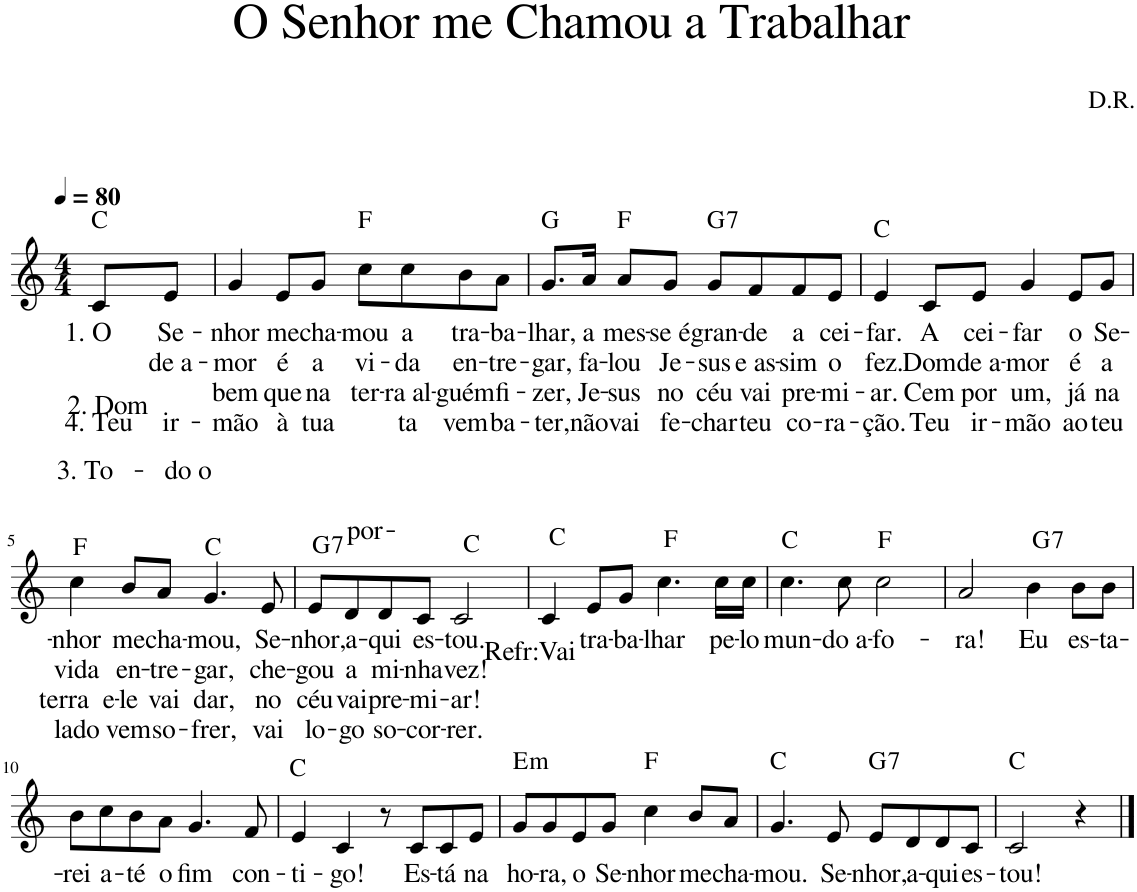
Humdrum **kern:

**kern	**text	**text	**text	**text	**harte
*part1	*part1	*part1	*part1	*part1	*part1
*staff1	*staff1	*staff1	*staff1	*staff1	*
*I"Voz	*	*	*	*	*
*I'Vo.	*	*	*	*	*
*clefG2	*	*	*	*	*
*k[]	*	*	*	*	*
*M4/4	*	*	*	*	*
*MM80	*	*	*	*	*
=1	=1	=1	=1	=1	=1
!	!LO:LY:b	!LO:LY:b	!LO:LY:b	!LO:LY:b	!
8c/L	1. O	2. Dom	3. To-	4. Teu	C:maj
!	!LO:LY:b	!LO:LY:b	!LO:LY:b	!LO:LY:b	!
8e/J	Se-	de a-	-do o	ir-	.
=2	=2	=2	=2	=2	=2
!	!LO:LY:b	!LO:LY:b	!LO:LY:b	!LO:LY:b	!
4g/	-nhor	-mor	bem	-mão	.
!	!LO:LY:b	!LO:LY:b	!LO:LY:b	!LO:LY:b	!
8e/L	me	é	que	à	.
!	!LO:LY:b	!LO:LY:b	!LO:LY:b	!LO:LY:b	!
8g/J	cha-	a	na	tua	.
!	!LO:LY:b	!LO:LY:b	!LO:LY:b	!LO:LY:b	!
8cc\L	-mou	vi-	ter-	por-	F:maj
!	!LO:LY:b	!LO:LY:b	!LO:LY:b	!LO:LY:b	!
8cc\	a	-da	-ra al-	-ta	.
!	!LO:LY:b	!LO:LY:b	!LO:LY:b	!LO:LY:b	!
8b\	tra-	en-	-guém	vem	.
!	!LO:LY:b	!LO:LY:b	!LO:LY:b	!LO:LY:b	!
8a\J	-ba-	-tre-	fi-	ba-	.
=3	=3	=3	=3	=3	=3
!	!LO:LY:b	!LO:LY:b	!LO:LY:b	!LO:LY:b	!
8.g/L	-lhar,	-gar,	-zer,	-ter,	G:maj
!	!LO:LY:b	!LO:LY:b	!LO:LY:b	!LO:LY:b	!
16a/Jk	a	fa-	Je-	não	.
!	!LO:LY:b	!LO:LY:b	!LO:LY:b	!LO:LY:b	!
8a/L	mes-	-lou	-sus	vai	F:maj
!	!LO:LY:b	!LO:LY:b	!LO:LY:b	!LO:LY:b	!
8g/J	-se é	Je-	no	fe-	.
!	!LO:LY:b	!LO:LY:b	!LO:LY:b	!LO:LY:b	!LO:H:kt=7
8g/L	gran-	-sus	céu	-char	G:7
!	!LO:LY:b	!LO:LY:b	!LO:LY:b	!LO:LY:b	!
8f/	-de	e as-	vai	teu	.
!	!LO:LY:b	!LO:LY:b	!LO:LY:b	!LO:LY:b	!
8f/	a	-sim	pre-	co-	.
!	!LO:LY:b	!LO:LY:b	!LO:LY:b	!LO:LY:b	!
8e/J	cei-	o	-mi-	-ra-	.
=4	=4	=4	=4	=4	=4
!	!LO:LY:b	!LO:LY:b	!LO:LY:b	!LO:LY:b	!
4e/	-far.	fez.	-ar.	-ção.	C:maj
!	!LO:LY:b	!LO:LY:b	!LO:LY:b	!LO:LY:b	!
8c/L	A	Dom	Cem	Teu	.
!	!LO:LY:b	!LO:LY:b	!LO:LY:b	!LO:LY:b	!
8e/J	cei-	de a-	por	ir-	.
!	!LO:LY:b	!LO:LY:b	!LO:LY:b	!LO:LY:b	!
4g/	-far	-mor	um,	-mão	.
!	!LO:LY:b	!LO:LY:b	!LO:LY:b	!LO:LY:b	!
8e/L	o	é	já	ao	.
!	!LO:LY:b	!LO:LY:b	!LO:LY:b	!LO:LY:b	!
8g/J	Se-	a	na	teu	.
!!LO:LB:g=z
=5	=5	=5	=5	=5	=5
!	!LO:LY:b	!LO:LY:b	!LO:LY:b	!LO:LY:b	!
4cc\	-nhor	vida	terra e-	lado	F:maj
!	!LO:LY:b	!LO:LY:b	!LO:LY:b	!LO:LY:b	!
8b/L	me	en-	-le	vem	.
!	!LO:LY:b	!LO:LY:b	!LO:LY:b	!LO:LY:b	!
8a/J	cha-	-tre-	vai	so-	.
!	!LO:LY:b	!LO:LY:b	!LO:LY:b	!LO:LY:b	!
4.g/	-mou,	-gar,	dar,	-frer,	C:maj
!	!LO:LY:b	!LO:LY:b	!LO:LY:b	!LO:LY:b	!
8e/	Se-	che-	no	vai	.
=6	=6	=6	=6	=6	=6
!	!LO:LY:b	!LO:LY:b	!LO:LY:b	!LO:LY:b	!LO:H:kt=7
8e/L	-nhor,	-gou	céu	lo-	G:7
!	!LO:LY:b	!LO:LY:b	!LO:LY:b	!LO:LY:b	!
8d/	a-	a	vai	-go	.
!	!LO:LY:b	!LO:LY:b	!LO:LY:b	!LO:LY:b	!
8d/	-qui	mi-	pre-	so-	.
!	!LO:LY:b	!LO:LY:b	!LO:LY:b	!LO:LY:b	!
8c/J	es-	-nha	-mi-	-cor-	.
!	!LO:LY:b	!LO:LY:b	!LO:LY:b	!LO:LY:b	!
2c/	-tou.	vez!	-ar!	-rer.	C:maj
=7	=7	=7	=7	=7	=7
!	!LO:LY:b	!	!	!	!
4c/	Refr:Vai	.	.	.	C:maj
!	!LO:LY:b	!	!	!	!
8e/L	tra-	.	.	.	.
!	!LO:LY:b	!	!	!	!
8g/J	-ba-	.	.	.	.
!	!LO:LY:b	!	!	!	!
4.cc\	-lhar	.	.	.	F:maj
!	!LO:LY:b	!	!	!	!
16cc\LL	pe-	.	.	.	.
!	!LO:LY:b	!	!	!	!
16cc\JJ	-lo	.	.	.	.
=8	=8	=8	=8	=8	=8
!	!LO:LY:b	!	!	!	!
4.cc\	mun-	.	.	.	C:maj
!	!LO:LY:b	!	!	!	!
8cc\	-do a-	.	.	.	.
!	!LO:LY:b	!	!	!	!
2cc\	-fo-	.	.	.	F:maj
=9	=9	=9	=9	=9	=9
!	!LO:LY:b	!	!	!	!
2a/	-ra!	.	.	.	.
!	!LO:LY:b	!	!	!	!LO:H:kt=7
4b\	Eu	.	.	.	G:7
!	!LO:LY:b	!	!	!	!
8b\L	es-	.	.	.	.
!	!LO:LY:b	!	!	!	!
8b\J	-ta-	.	.	.	.
!!LO:LB:g=z
=10	=10	=10	=10	=10	=10
!	!LO:LY:b	!	!	!	!
8b\L	-rei	.	.	.	.
!	!LO:LY:b	!	!	!	!
8cc\	a-	.	.	.	.
!	!LO:LY:b	!	!	!	!
8b\	-té	.	.	.	.
!	!LO:LY:b	!	!	!	!
8a\J	o	.	.	.	.
!	!LO:LY:b	!	!	!	!
4.g/	fim	.	.	.	.
!	!LO:LY:b	!	!	!	!
8f/	con-	.	.	.	.
=11	=11	=11	=11	=11	=11
!	!LO:LY:b	!	!	!	!
4e/	-ti-	.	.	.	C:maj
!	!LO:LY:b	!	!	!	!
4c/	-go!	.	.	.	.
8r	.	.	.	.	.
!	!LO:LY:b	!	!	!	!
8c/L	Es-	.	.	.	.
!	!LO:LY:b	!	!	!	!
8c/	-tá	.	.	.	.
!	!LO:LY:b	!	!	!	!
8e/J	na	.	.	.	.
=12	=12	=12	=12	=12	=12
!	!LO:LY:b	!	!	!	!LO:H:kt=m
8g/L	ho-	.	.	.	E:min
!	!LO:LY:b	!	!	!	!
8g/	-ra,	.	.	.	.
!	!LO:LY:b	!	!	!	!
8e/	o	.	.	.	.
!	!LO:LY:b	!	!	!	!
8g/J	Se-	.	.	.	.
!	!LO:LY:b	!	!	!	!
4cc\	-nhor	.	.	.	F:maj
!	!LO:LY:b	!	!	!	!
8b/L	me	.	.	.	.
!	!LO:LY:b	!	!	!	!
8a/J	cha-	.	.	.	.
=13	=13	=13	=13	=13	=13
!	!LO:LY:b	!	!	!	!
4.g/	-mou.	.	.	.	C:maj
!	!LO:LY:b	!	!	!	!
8e/	Se-	.	.	.	.
!	!LO:LY:b	!	!	!	!LO:H:kt=7
8e/L	-nhor,	.	.	.	G:7
!	!LO:LY:b	!	!	!	!
8d/	a-	.	.	.	.
!	!LO:LY:b	!	!	!	!
8d/	-qui	.	.	.	.
!	!LO:LY:b	!	!	!	!
8c/J	es-	.	.	.	.
=14	=14	=14	=14	=14	=14
!	!LO:LY:b	!	!	!	!
2c/	-tou!	.	.	.	C:maj
4r	.	.	.	.	.
==	==	==	==	==	==
*-	*-	*-	*-	*-	*-
